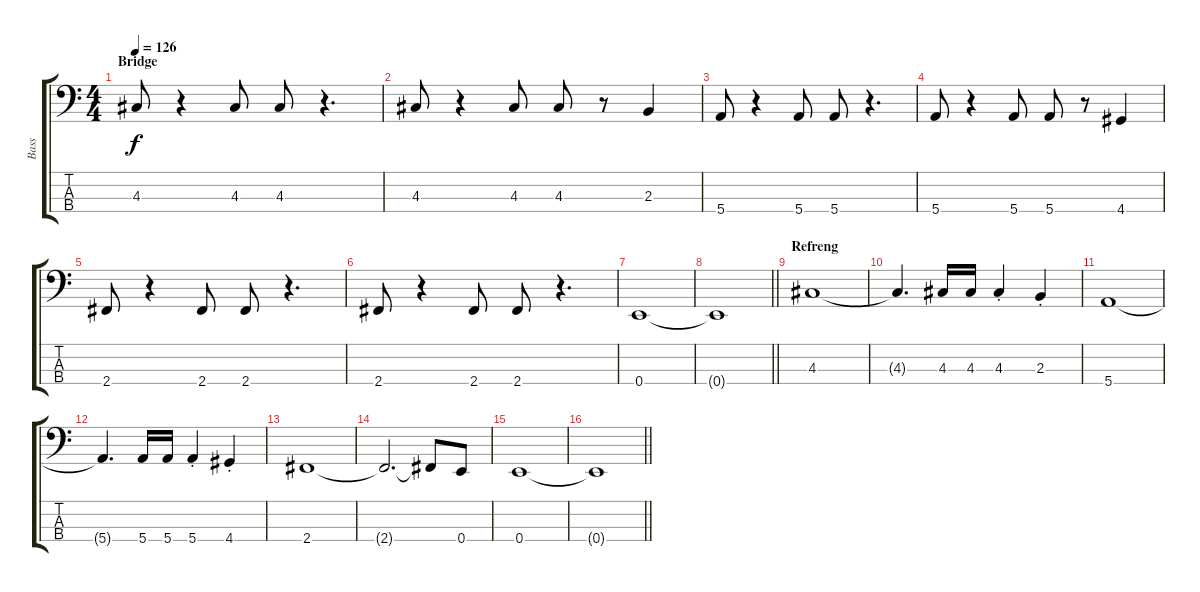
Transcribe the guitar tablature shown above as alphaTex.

\track ("Bass" "Bass") {instrument electricbassfinger}
\staff {score tabs}
\tuning (G2 D2 A1 E1) {hide}
\ts (4 4)
\section ("" "Bridge")
\tempo 126
\clef f4
\ks c
4.3.8{dy f} r.4 4.3.8 4.3.8 r.4{d} |
4.3.8 r.4 4.3.8 4.3.8 r.8 2.3.4 |
5.4.8 r.4 5.4.8 5.4.8 r.4{d} |
5.4.8 r.4 5.4.8 5.4.8 r.8 4.4.4 |
2.4.8 r.4 2.4.8 2.4.8 r.4{d} |
2.4.8 r.4 2.4.8 2.4.8 r.4{d} |
0.4.1 |
\barLineRight lightlight
0.4{t}.1 |
\section ("" "Refreng")
4.3.1 |
4.3{t}.4{d} 4.3.16 4.3.16 4.3{st}.4 2.3{st}.4 |
5.4.1 |
5.4{t}.4{d} 5.4.16 5.4.16 5.4{st}.4 4.4{st}.4 |
2.4.1 |
2.4{t}.2{d} 2.4{t}.8 0.4.8 |
0.4.1 |
\barLineRight lightlight
0.4{t}.1
